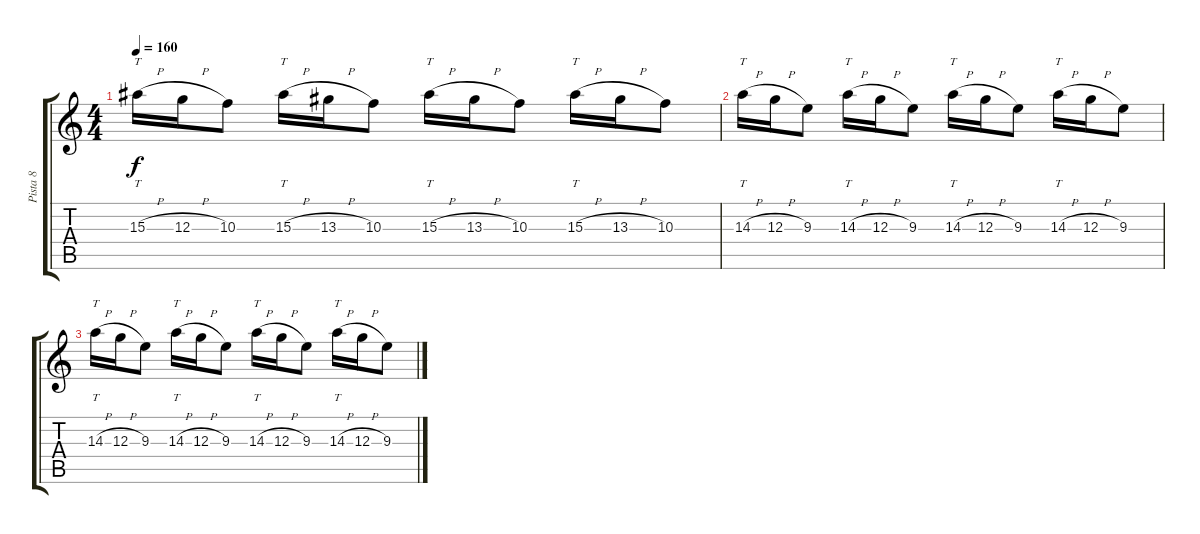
\track ("Pista 8" "Pista 8") {instrument distortionguitar}
\staff {score tabs}
\tuning (E4 B3 G3 D3 A2 E2) {hide}
\ts (4 4)
\tempo 160
\clef g2
\ks c
15.3{h}.16{tt dy f} 12.3{h}.16 10.3.8 15.3{h}.16{tt} 13.3{h}.16 10.3.8 15.3{h}.16{tt} 13.3{h}.16 10.3.8 15.3{h}.16{tt} 13.3{h}.16 10.3.8 |
14.3{h}.16{tt} 12.3{h}.16 9.3.8 14.3{h}.16{tt} 12.3{h}.16 9.3.8 14.3{h}.16{tt} 12.3{h}.16 9.3.8 14.3{h}.16{tt} 12.3{h}.16 9.3.8 |
14.3{h}.16{tt} 12.3{h}.16 9.3.8 14.3{h}.16{tt} 12.3{h}.16 9.3.8 14.3{h}.16{tt} 12.3{h}.16 9.3.8 14.3{h}.16{tt} 12.3{h}.16 9.3.8
